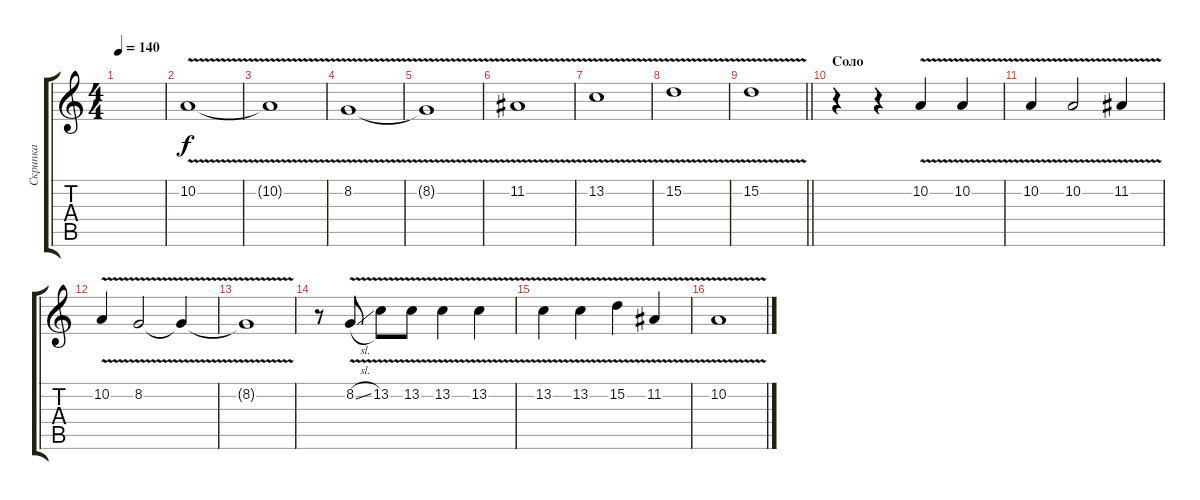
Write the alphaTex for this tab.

\track ("Скрипка" "Скрипка") {instrument piccolo}
\staff {score tabs}
\tuning (E4 B3 G3 D3 A2 E2) {hide}
\ts (4 4)
\tempo 140
\clef g2
\ks c
|
10.2{v}.1{volume 8} |
10.2{v t}.1 |
8.2{v}.1 |
8.2{v t}.1 |
11.2{v}.1 |
13.2{v}.1 |
15.2{v}.1 |
\barLineRight lightlight
15.2{v}.1{volume 10} |
\section ("" "Соло")
r.4 r.4 10.2{v}.4{volume 13} 10.2{v}.4 |
10.2{v}.4 10.2{v}.2 11.2{v}.4 |
10.2{v}.4 8.2{v}.2 8.2{t}.4 |
8.2{v t}.1 |
r.8 8.2{v sl}.8 13.2{v}.8 13.2{v}.8 13.2{v}.4 13.2{v}.4 |
13.2{v}.4 13.2{v}.4 15.2{v}.4 11.2{v}.4 |
10.2{v}.1
